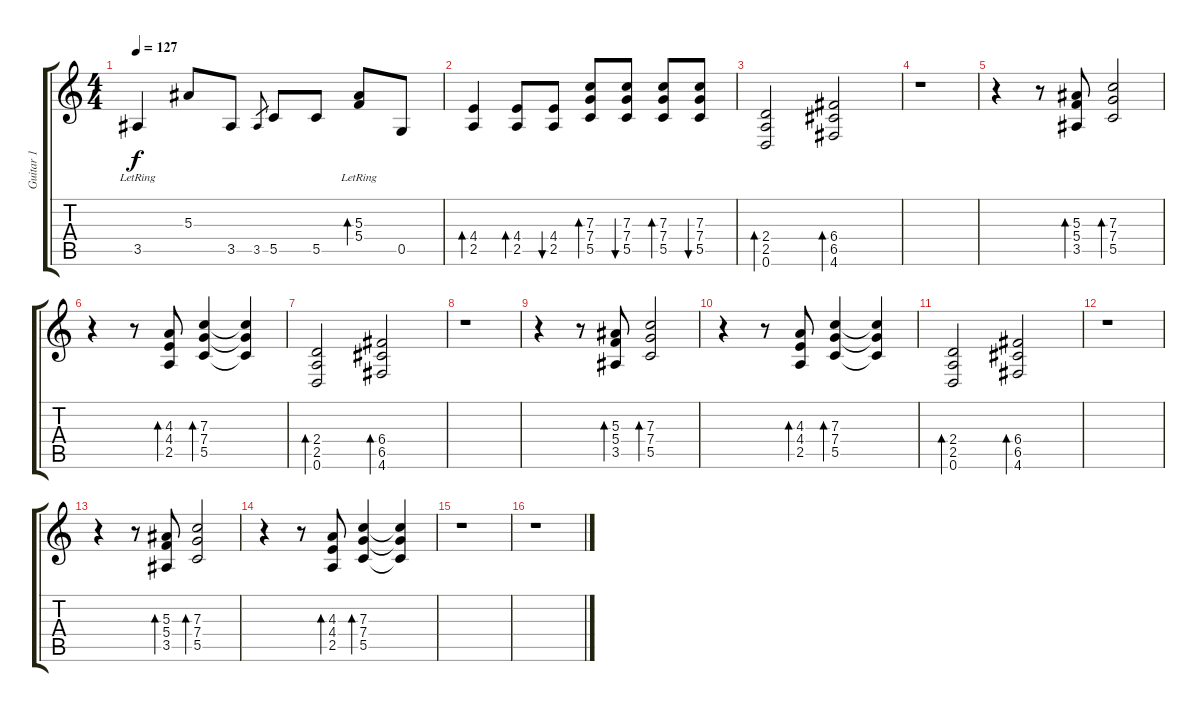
\track ("Guitar 1" "Guitar 1") {instrument acousticguitarsteel}
\staff {score tabs}
\tuning (D4 A3 F3 C3 G2 D2) {hide}
\ts (4 4)
\tempo 127
\clef g2
\ks c
3.5{lr}.4{dy f} 5.3.8 3.5.8 3.5.8{gr} 5.5.8 5.5.8 (5.3{lr} 5.4{lr}).8{bd 60} 0.5.8 |
(4.4 2.5).4{bd 60} (4.4 2.5).8{bd 60} (4.4 2.5).8{bu 60} (7.3 7.4 5.5).8{bd 60} (7.3 7.4 5.5).8{bu 60} (7.3 7.4 5.5).8{bd 60} (7.3 7.4 5.5).8{bu 60} |
(2.4 2.5 0.6).2{bd 120} (6.4 6.5 4.6).2{bd 120} |
r.1 |
r.4 r.8 (5.3 5.4 3.5).8{bd 120} (7.3 7.4 5.5).2{bd 120} |
r.4 r.8 (4.3 4.4 2.5).8{bd 120} (7.3 7.4 5.5).4{bd 120} (7.3{t} 7.4{t} 5.5{t}).4 |
(2.4 2.5 0.6).2{bd 120} (6.4 6.5 4.6).2{bd 120} |
r.1 |
r.4 r.8 (5.3 5.4 3.5).8{bd 120} (7.3 7.4 5.5).2{bd 120} |
r.4 r.8 (4.3 4.4 2.5).8{bd 120} (7.3 7.4 5.5).4{bd 120} (7.3{t} 7.4{t} 5.5{t}).4 |
(2.4 2.5 0.6).2{bd 120} (6.4 6.5 4.6).2{bd 120} |
r.1 |
r.4 r.8 (5.3 5.4 3.5).8{bd 120} (7.3 7.4 5.5).2{bd 120} |
r.4 r.8 (4.3 4.4 2.5).8{bd 120} (7.3 7.4 5.5).4{bd 120} (7.3{t} 7.4{t} 5.5{t}).4 |
r.1 |
r.1
